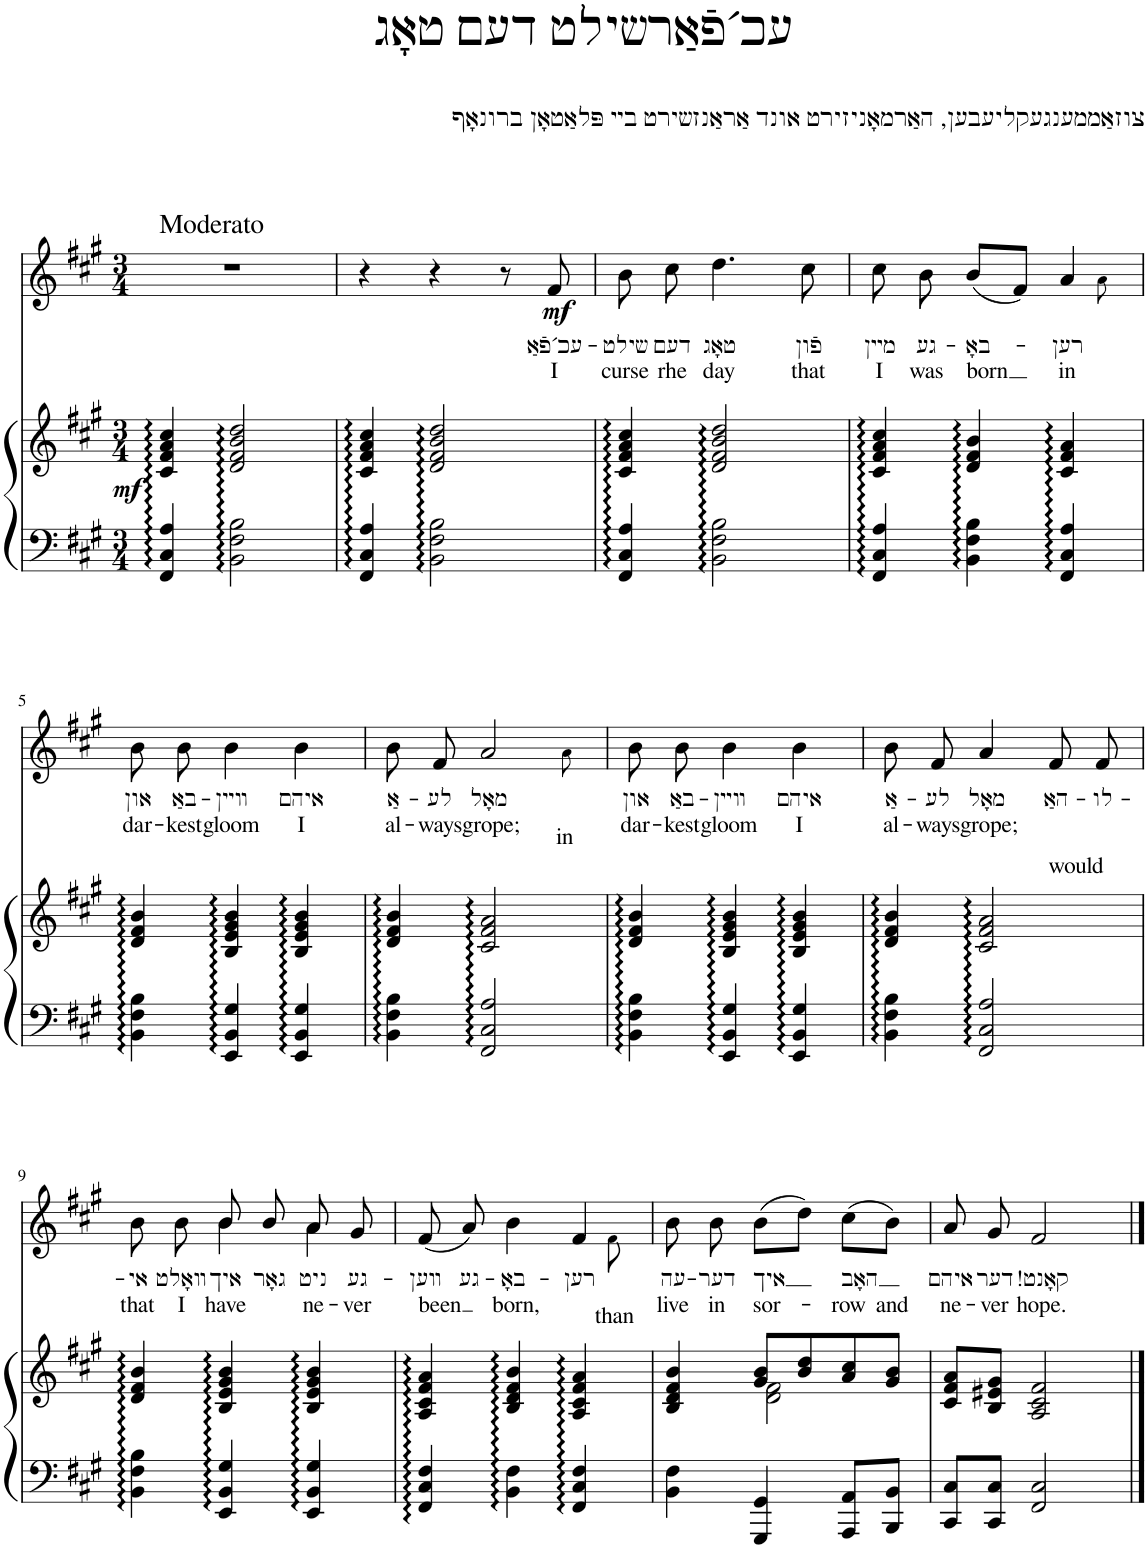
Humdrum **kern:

**kern	**kern	**dynam	**kern	**text	**text	**dynam
*part2	*part2	*part2	*part1	*part1	*part1	*part1
*staff3	*staff2	*staff2/3	*staff1	*staff1	*staff1	*staff1
*I"Klavier	*	*	*I"Piano	*	*	*
*	*	*	*I'Pno	*	*	*
*clefF4	*clefG2	*	*clefG2	*	*	*
*k[f#c#g#]	*k[f#c#g#]	*	*k[f#c#g#]	*	*	*
*M3/4	*M3/4	*	*M3/4	*	*	*
=1	=1	=1	=1	=1	=1	=1
!	!	!	!LO:TX:a:t=Moderato	!	!	!
!	!	!LO:DY:b	!	!	!	!
4FF#/ 4C#/ 4A/	4c#/:: 4f#/:: 4a/:: 4cc#/::	mf	2.r	.	.	.
2BB\ 2F#\ 2B\	2d/:: 2f#/:: 2b/:: 2dd/::	.	.	.	.	.
=2	=2	=2	=2	=2	=2	=2
4FF#/ 4C#/ 4A/	4c#/:: 4f#/:: 4a/:: 4cc#/::	.	4r	.	.	.
2BB\ 2F#\ 2B\	2d/:: 2f#/:: 2b/:: 2dd/::	.	4r	.	.	.
.	.	.	8r	.	.	.
!	!	!	!	!LO:LY:b	!LO:LY:b	!LO:DY:b
.	.	.	8f#/	עכ´פֿאַ-	I	mf
=3	=3	=3	=3	=3	=3	=3
!	!	!	!	!LO:LY:b	!LO:LY:b	!
4FF#/ 4C#/ 4A/	4c#/:: 4f#/:: 4a/:: 4cc#/::	.	8b\	-שילט	curse	.
!	!	!	!	!LO:LY:b	!LO:LY:b	!
.	.	.	8cc#\	דעם	rhe	.
!	!	!	!	!LO:LY:b	!LO:LY:b	!
2BB\ 2F#\ 2B\	2d/:: 2f#/:: 2b/:: 2dd/::	.	4.dd\	טאָג	day	.
!	!	!	!	!LO:LY:b	!LO:LY:b	!
.	.	.	8cc#\	פֿון	that	.
=4	=4	=4	=4	=4	=4	=4
!	!	!	!	!LO:LY:b	!LO:LY:b	!
*	*	*	*^	*	*	*
4FF#/ 4C#/ 4A/	4c#/:: 4f#/:: 4a/:: 4cc#/::	.	8cc#\	8ryy	מײן	I	.
!	!	!	!	!	!LO:LY:b	!LO:LY:b	!
*	*	*	*v	*v	*	*	*
.	.	.	8b\	גע-	was	.
!	!	!	!	!LO:LY:b	!LO:LY:b	!
4BB\ 4F#\ 4B\	4d/:: 4f#/:: 4b/::	.	(8b/L	-באָ-	born	.
.	.	.	8f#/J)	.	.	.
!	!	!	!	!LO:LY:b	!LO:LY:b	!
4FF#/ 4C#/ 4A/	4c#/:: 4f#/:: 4a/::	.	4a/	-רען	in	.
*	*	*	*^	*	*	*
.	.	.	.	8a!\	.	.	.
!!LO:LB:g=z
=5	=5	=5	=5	=5	=5	=5	=5
!	!	!	!	!	!LO:LY:b	!LO:LY:b	!
*	*	*	*v	*v	*	*	*
4BB\ 4F#\ 4B\	4d/:: 4f#/:: 4b/::	.	8b\	און	dar-	.
!	!	!	!	!LO:LY:b	!LO:LY:b	!
.	.	.	8b\	באַ-	-kest	.
!	!	!	!	!LO:LY:b	!LO:LY:b	!
4EE/ 4BB/ 4G#/	4B/:: 4e/:: 4g#/:: 4b/::	.	4b\	-װײן	gloom	.
!	!	!	!	!LO:LY:b	!LO:LY:b	!
4EE/ 4BB/ 4G#/	4B/:: 4e/:: 4g#/:: 4b/::	.	4b\	איהם	I	.
=6	=6	=6	=6	=6	=6	=6
!	!	!	!	!LO:LY:b	!LO:LY:b	!
*	*	*	*^	*	*	*
4BB\ 4F#\ 4B\	4d/:: 4f#/:: 4b/::	.	8b\	8ryy	אַ-	al-	.
!	!	!	!	!	!LO:LY:b	!LO:LY:b	!
*	*	*	*v	*v	*	*	*
.	.	.	8f#/	-לע	-ways	.
!	!	!	!	!LO:LY:b	!LO:LY:b	!
2FF#/ 2C#/ 2A/	2c#/:: 2f#/:: 2a/::	.	2a/	מאָל	grope;	.
*	*	*	*^	*	*	*
!	!	!	!	!	!LO:LY:b	!	!
.	.	.	.	8a!\	in	.	.
=7	=7	=7	=7	=7	=7	=7	=7
!	!	!	!	!	!LO:LY:b	!LO:LY:b	!
*	*	*	*v	*v	*	*	*
4BB\ 4F#\ 4B\	4d/:: 4f#/:: 4b/::	.	8b\	און	dar-	.
!	!	!	!	!LO:LY:b	!LO:LY:b	!
.	.	.	8b\	באַ-	-kest	.
!	!	!	!	!LO:LY:b	!LO:LY:b	!
4EE/ 4BB/ 4G#/	4B/:: 4e/:: 4g#/:: 4b/::	.	4b\	-װײן	gloom	.
!	!	!	!	!LO:LY:b	!LO:LY:b	!
4EE/ 4BB/ 4G#/	4B/:: 4e/:: 4g#/:: 4b/::	.	4b\	איהם	I	.
=8	=8	=8	=8	=8	=8	=8
!	!	!	!	!LO:LY:b	!LO:LY:b	!
4BB\ 4F#\ 4B\	4d/:: 4f#/:: 4b/::	.	8b\	אַ-	al-	.
!	!	!	!	!LO:LY:b	!LO:LY:b	!
.	.	.	8f#/	-לע	-ways	.
!	!	!	!	!LO:LY:b	!LO:LY:b	!
2FF#/ 2C#/ 2A/	2c#/:: 2f#/:: 2a/::	.	4a/	מאָל	grope;	.
!	!	!	!	!LO:LY:b	!LO:LY:b	!
.	.	.	8f#/	האַ-	would	.
!	!	!	!	!LO:LY:b	!	!
.	.	.	8f#/	-לו-	.	.
!!LO:LB:g=z
=9	=9	=9	=9	=9	=9	=9
!	!	!	!	!LO:LY:b	!LO:LY:b	!
*	*	*	*^	*	*	*
4BB\ 4F#\ 4B\	4d/:: 4f#/:: 4b/::	.	8b\	4ryy	-אי	that	.
!	!	!	!	!	!LO:LY:b	!LO:LY:b	!
.	.	.	8b\	.	װאָלט	I	.
!	!	!	!	!	!LO:LY:b	!LO:LY:b	!
4EE/ 4BB/ 4G#/	4B/:: 4e/:: 4g#/:: 4b/::	.	8b/	4b\	איך	have	.
!	!	!	!	!	!LO:LY:b	!	!
.	.	.	8b/	.	גאָר	.	.
!	!	!	!	!	!LO:LY:b	!LO:LY:b	!
4EE/ 4BB/ 4G#/	4B/:: 4e/:: 4g#/:: 4b/::	.	8a/	4a\	ניט	ne-	.
!	!	!	!	!	!LO:LY:b	!LO:LY:b	!
.	.	.	8g#/	.	גע-	-ver	.
=10	=10	=10	=10	=10	=10	=10	=10
!	!	!	!	!	!LO:LY:b	!LO:LY:b	!
4FF#/ 4C#/ 4F#/	4A/:: 4c#/:: 4f#/:: 4a/::	.	(8f#/	8ryy	-װען	been	.
!	!	!	!	!	!LO:LY:b	!	!
*	*	*	*v	*v	*	*	*
.	.	.	8a/)	גע-	.	.
!	!	!	!	!LO:LY:b	!LO:LY:b	!
4BB\ 4F#\	4B/:: 4d/:: 4f#/:: 4b/::	.	4b\	-באָ-	born,	.
!	!	!	!	!LO:LY:b	!	!
4FF#/ 4C#/ 4F#/	4A/:: 4c#/:: 4f#/:: 4a/::	.	4f#/	-רען	.	.
*	*	*	*^	*	*	*
!	!	!	!	!	!LO:LY:b	!	!
.	.	.	.	8f#!\	than	.	.
=11	=11	=11	=11	=11	=11	=11	=11
*	*^	*	*	*	*	*	*
!	!	!	!	!	!	!LO:LY:b	!LO:LY:b	!
*	*	*	*	*v	*v	*	*	*
4BB\ 4F#\	4B/ 4d/ 4f#/ 4b/	4ryy	.	8b\	עה-	live	.
!	!	!	!	!	!LO:LY:b	!LO:LY:b	!
.	.	.	.	8b\	-דער	in	.
!	!	!	!	!	!LO:LY:b	!LO:LY:b	!
4GGG#/ 4GG#/	8g#/ 8b/L	2d\ 2f#\	.	(8b\L	-איך	sor-	.
.	8b/ 8dd/	.	.	8dd\J)	.	.	.
!	!	!	!	!	!LO:LY:b	!LO:LY:b	!
8AAA/ 8AA/L	8a/ 8cc#/	.	.	(8cc#\L	האָב	-row	.
!	!	!	!	!	!	!LO:LY:b	!
8BBB/ 8BB/J	8g#/ 8b/J	.	.	8b\J)	.	and	.
*	*v	*v	*	*	*	*	*
=12	=12	=12	=12	=12	=12	=12
!	!	!	!	!LO:LY:b	!LO:LY:b	!
8CC#/ 8C#/L	8c#/ 8f#/ 8a/L	.	8a/	איהם	ne-	.
!	!	!	!	!LO:LY:b	!LO:LY:b	!
8CC#/ 8C#/J	8B/ 8e#X/ 8g#/J	.	8g#/	דער	-ver	.
!	!	!	!	!LO:LY:b	!LO:LY:b	!
2FF#/ 2C#/	2A/ 2c#/ 2f#/	.	2f#/	קאָנט!	hope.	.
==	==	==	==	==	==	==
*-	*-	*-	*-	*-	*-	*-
